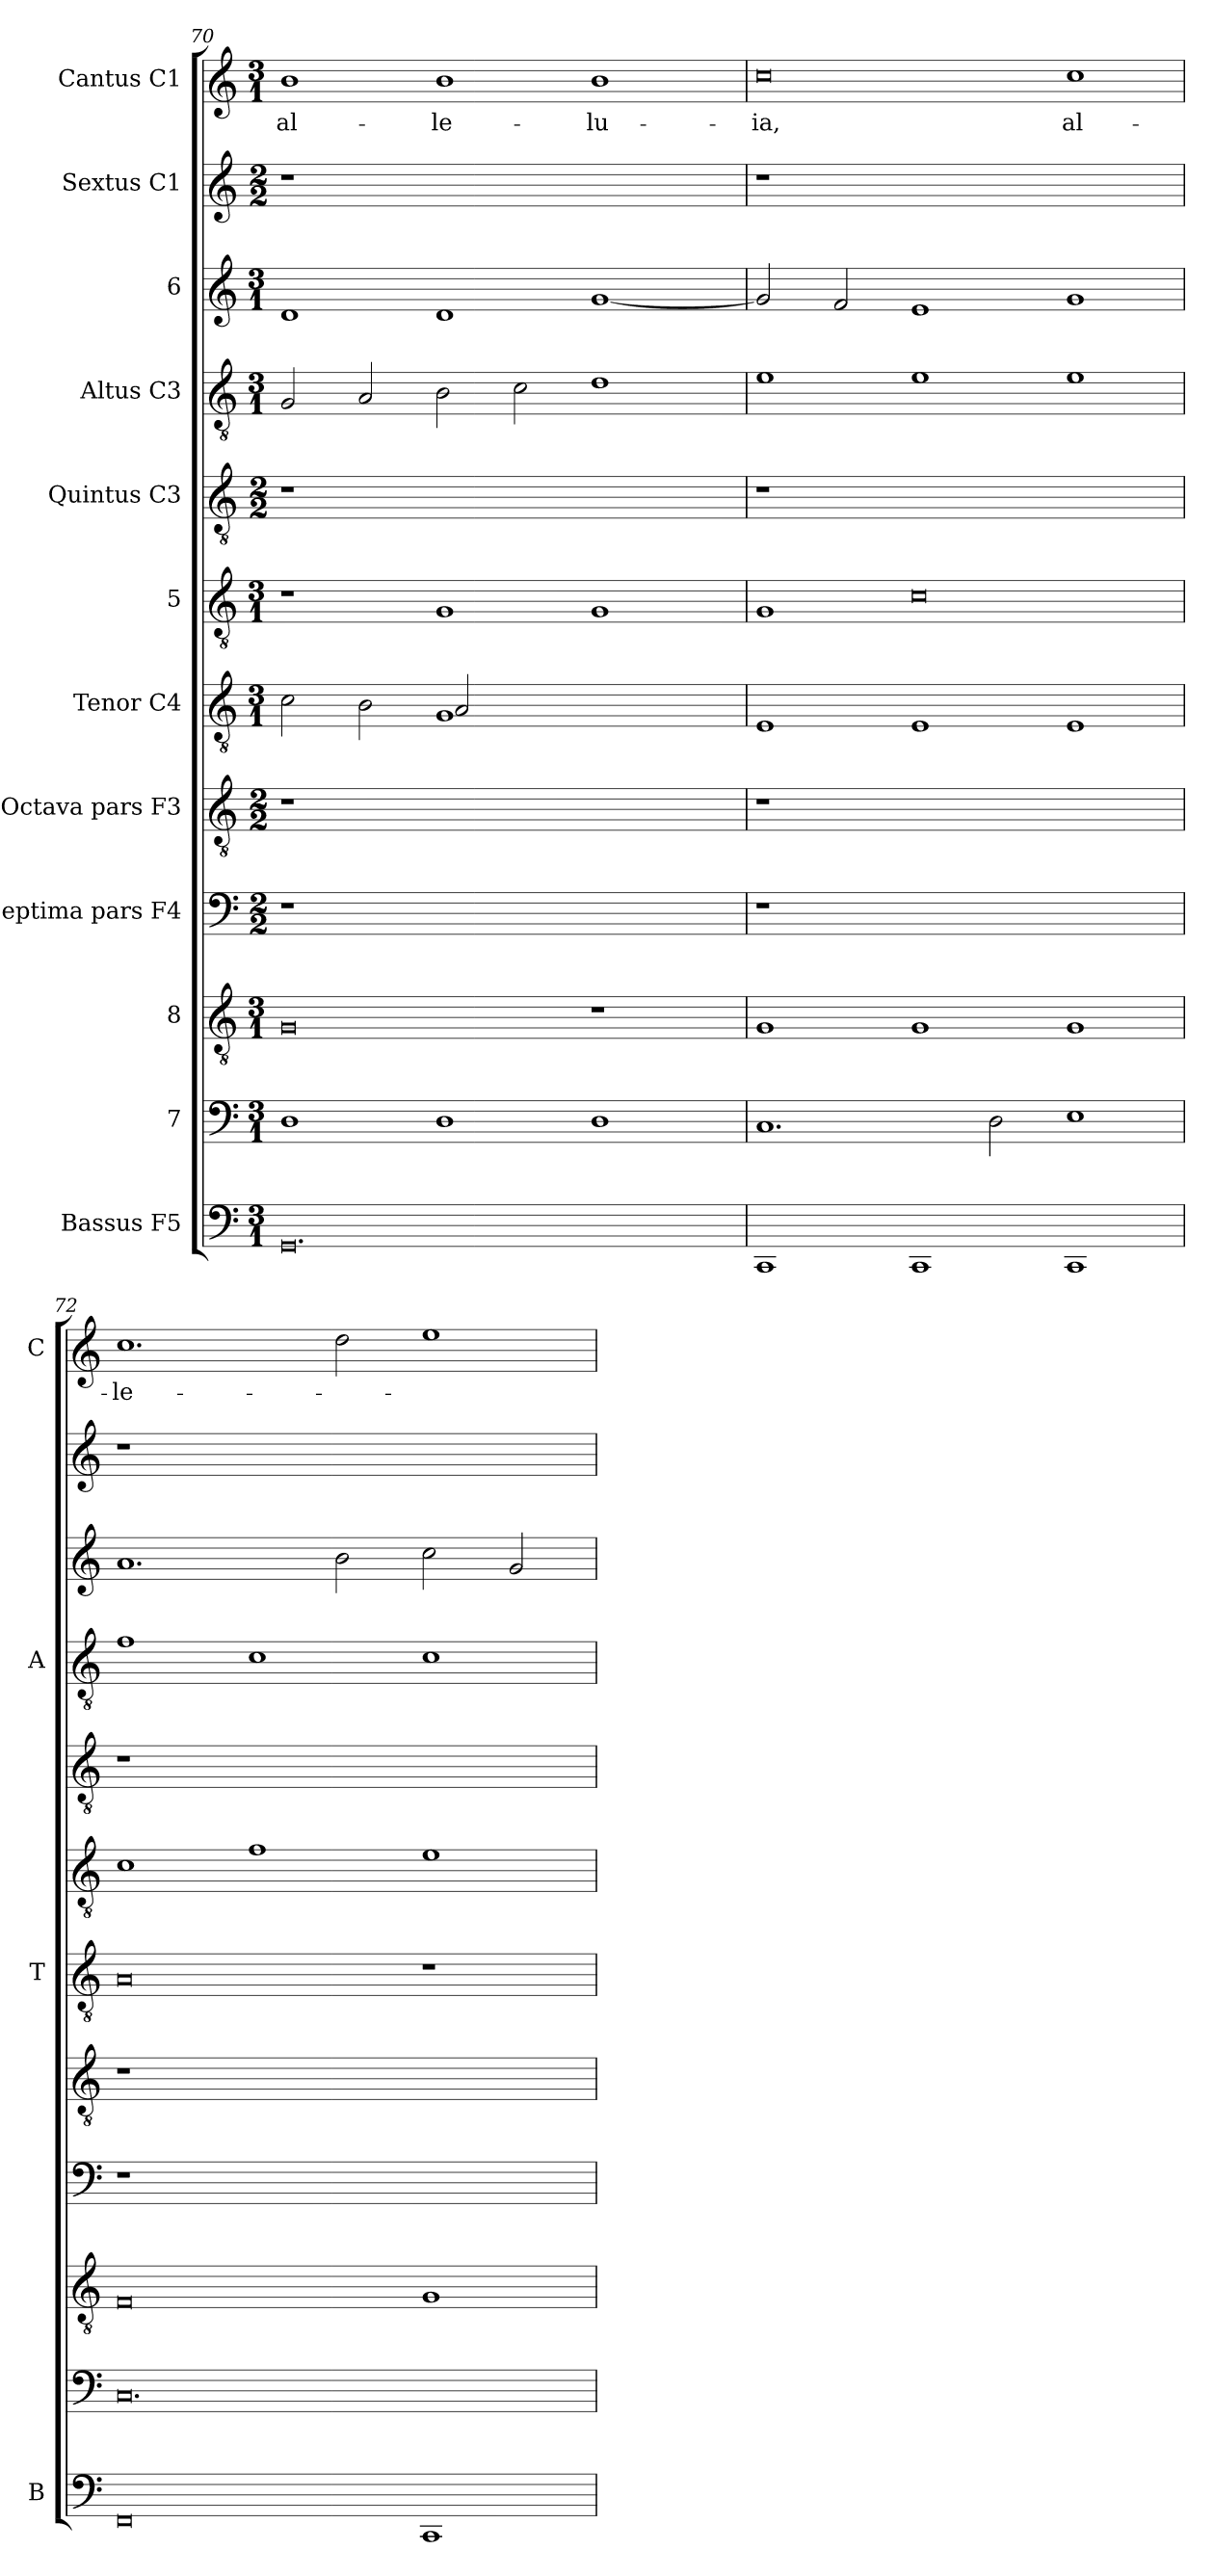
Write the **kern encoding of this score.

**kern	**kern	**kern	**kern	**kern	**kern	**kern	**kern	**kern	**kern	**kern	**kern	**text
*part12	*part11	*part10	*part9	*part8	*part7	*part6	*part5	*part4	*part3	*part2	*part1	*part1
*staff12	*staff11	*staff10	*staff9	*staff8	*staff7	*staff6	*staff5	*staff4	*staff3	*staff2	*staff1	*staff1
*I"Bassus F5	*I"7	*I"8	*I"Septima pars F4	*I"Octava pars F3	*I"Tenor C4	*I"5	*I"Quintus C3	*I"Altus C3	*I"6	*I"Sextus C1	*I"Cantus C1	*
*I'B	*	*	*	*	*I'T	*	*	*I'A	*	*	*I'C	*
*clefF4	*clefF4	*clefGv2	*clefF4	*clefGv2	*clefGv2	*clefGv2	*clefGv2	*clefGv2	*clefG2	*clefG2	*clefG2	*
*ITrd7c12	*	*	*	*	*	*	*	*	*	*	*	*
*k[]	*k[]	*k[]	*k[]	*k[]	*k[]	*k[]	*k[]	*k[]	*k[]	*k[]	*k[]	*
*C:	*C:	*C:	*C:	*C:	*C:	*C:	*C:	*C:	*C:	*C:	*C:	*
*M3/1	*M3/1	*M3/1	*M2/2	*M2/2	*M3/1	*M3/1	*M2/2	*M3/1	*M3/1	*M2/2	*M3/1	*
=70	=70	=70	=70	=70	=70	=70	=70	=70	=70	=70	=70	=70
*	*	*	*	*	*^	*	*	*	*	*	*	*
!	!	!	!	!	!	!	!	!	!	!	!	!	!LO:LY:b
0.GGG	1D	0G	1r	1r	2c\	1ryy	1r	1r	2G/	1d	1r	1b	al-
.	.	.	.	.	2B\	.	.	.	2A/	.	.	.	.
!	!	!	!	!	!	!	!	!	!	!	!	!	!LO:LY:b
.	1D	.	0ryy	0ryy	1G	2A/	1G	0ryy	2B\	1d	0ryy	1b	-le-
.	.	.	.	.	.	1ryy	.	.	2c\	.	.	.	.
!	!	!	!	!	!	!	!	!	!	!	!	!	!LO:LY:b
.	1D	1r	.	.	1ryy	.	1G	.	1d	[<1g	.	1b	-lu-
.	.	.	.	.	.	2ryy	.	.	.	.	.	.	.
=71	=71	=71	=71	=71	=71	=71	=71	=71	=71	=71	=71	=71	=71
!	!	!	!	!	!	!	!	!	!	!	!	!	!LO:LY:b
*	*	*	*	*	*v	*v	*	*	*	*	*	*	*
1CCC	1.C	1G	1r	1r	1E	1G	1r	1e	2g/]	1r	0cc	-ia,
.	.	.	.	.	.	.	.	.	2f/	.	.	.
1CCC	.	1G	0ryy	0ryy	1E	0c	0ryy	1e	1e	0ryy	.	.
.	2D\	.	.	.	.	.	.	.	.	.	.	.
!	!	!	!	!	!	!	!	!	!	!	!	!LO:LY:b
1CCC	1E	1G	.	.	1E	.	.	1e	1g	.	1cc	al-
!!LO:LB:g=z
=72	=72	=72	=72	=72	=72	=72	=72	=72	=72	=72	=72	=72
!	!	!	!	!	!	!	!	!	!	!	!	!LO:LY:b
0FFF	0.C	0F	1r	1r	0A	1c	1r	1f	1.a	1r	1.cc	-le-
.	.	.	0ryy	0ryy	.	1f	0ryy	1c	.	0ryy	.	.
.	.	.	.	.	.	.	.	.	2b\	.	2dd\	.
1CCC	.	1G	.	.	1r	1e	.	1c	2cc\	.	1ee	.
.	.	.	.	.	.	.	.	.	2g/	.	.	.
=	=	=	=	=	=	=	=	=	=	=	=	=
*-	*-	*-	*-	*-	*-	*-	*-	*-	*-	*-	*-	*-
